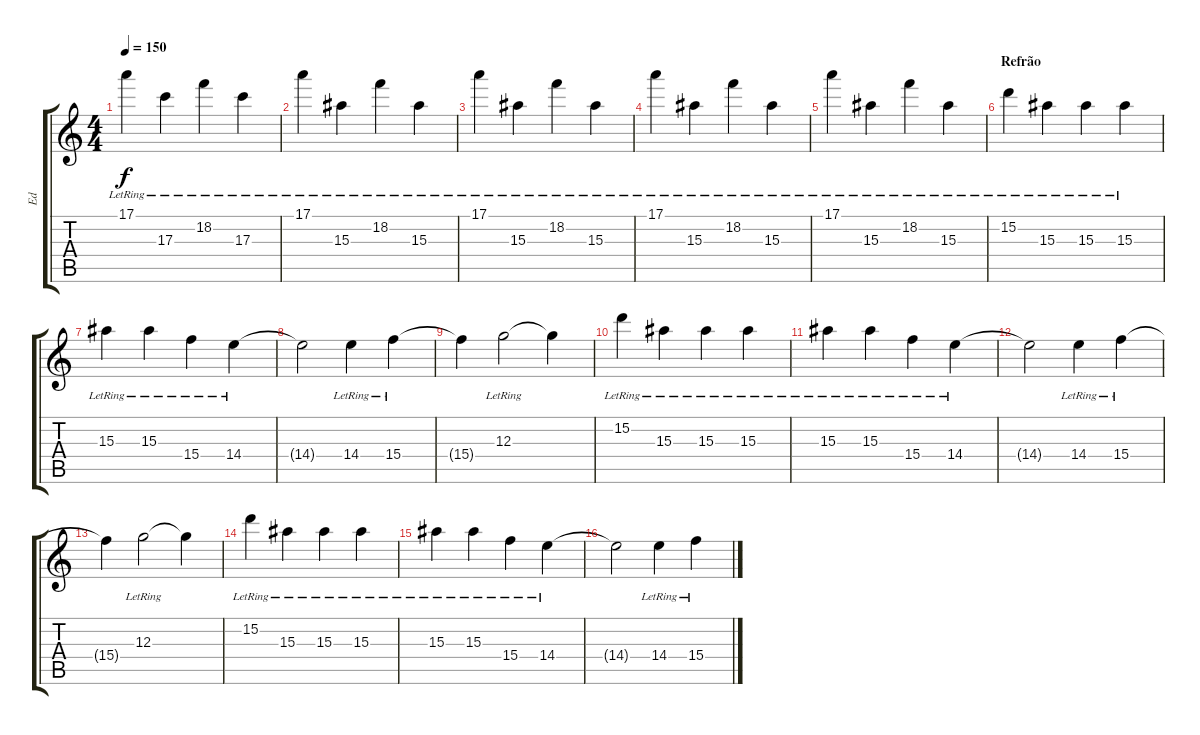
\track ("Ed" "Ed") {instrument electricguitarjazz}
\staff {score tabs}
\tuning (E4 B3 G3 D3 A2 E2) {hide}
\ts (4 4)
\tempo 150
\clef g2
\ks c
17.1{lr}.4{dy f} 17.3{lr}.4 18.2{lr}.4 17.3{lr}.4 |
17.1{lr}.4 15.3{lr}.4 18.2{lr}.4 15.3{lr}.4 |
17.1{lr}.4 15.3{lr}.4 18.2{lr}.4 15.3{lr}.4 |
17.1{lr}.4 15.3{lr}.4 18.2{lr}.4 15.3{lr}.4 |
17.1{lr}.4 15.3{lr}.4 18.2{lr}.4 15.3{lr}.4 |
\section ("" "Refrão")
15.2{lr}.4 15.3{lr}.4 15.3{lr}.4 15.3{lr}.4 |
15.3{lr}.4 15.3{lr}.4 15.4{lr}.4 14.4{lr}.4 |
14.4{t}.2 14.4{lr}.4 15.4{lr}.4 |
15.4{t}.4 12.3{lr}.2 12.3{t}.4 |
15.2{lr}.4 15.3{lr}.4 15.3{lr}.4 15.3{lr}.4 |
15.3{lr}.4 15.3{lr}.4 15.4{lr}.4 14.4{lr}.4 |
14.4{t}.2 14.4{lr}.4 15.4{lr}.4 |
15.4{t}.4 12.3{lr}.2 12.3{t}.4 |
15.2{lr}.4 15.3{lr}.4 15.3{lr}.4 15.3{lr}.4 |
15.3{lr}.4 15.3{lr}.4 15.4{lr}.4 14.4{lr}.4 |
14.4{t}.2 14.4{lr}.4 15.4{lr}.4
